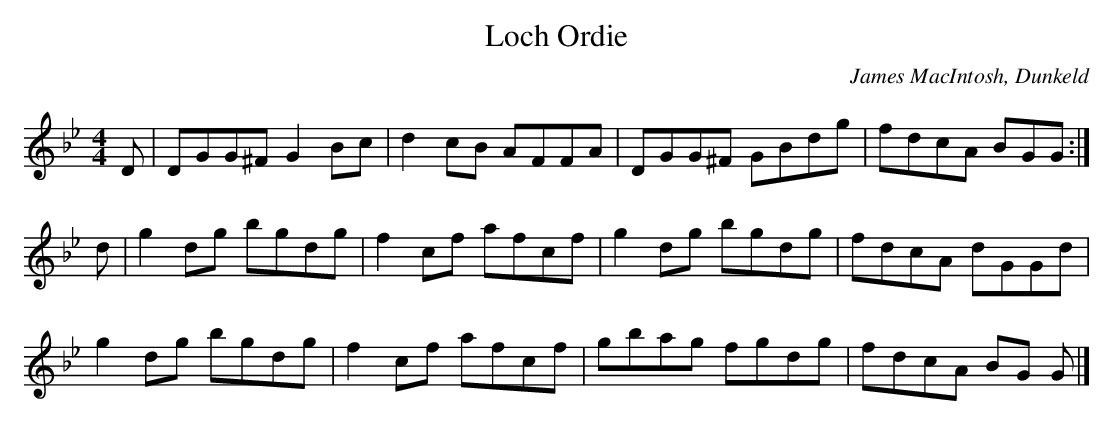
X:1
T:Loch Ordie
C:James MacIntosh, Dunkeld
M:4/4
L:1/8
K:Gm
D | DGG^F G2 Bc | d2 cB AFFA | DGG^F GBdg | fdcA BGG :|
d | g2 dg bgdg | f2 cf afcf | g2 dg bgdg | fdcA dGGd |
g2 dg bgdg | f2 cf afcf | gbag fgdg | fdcA BG G |]
